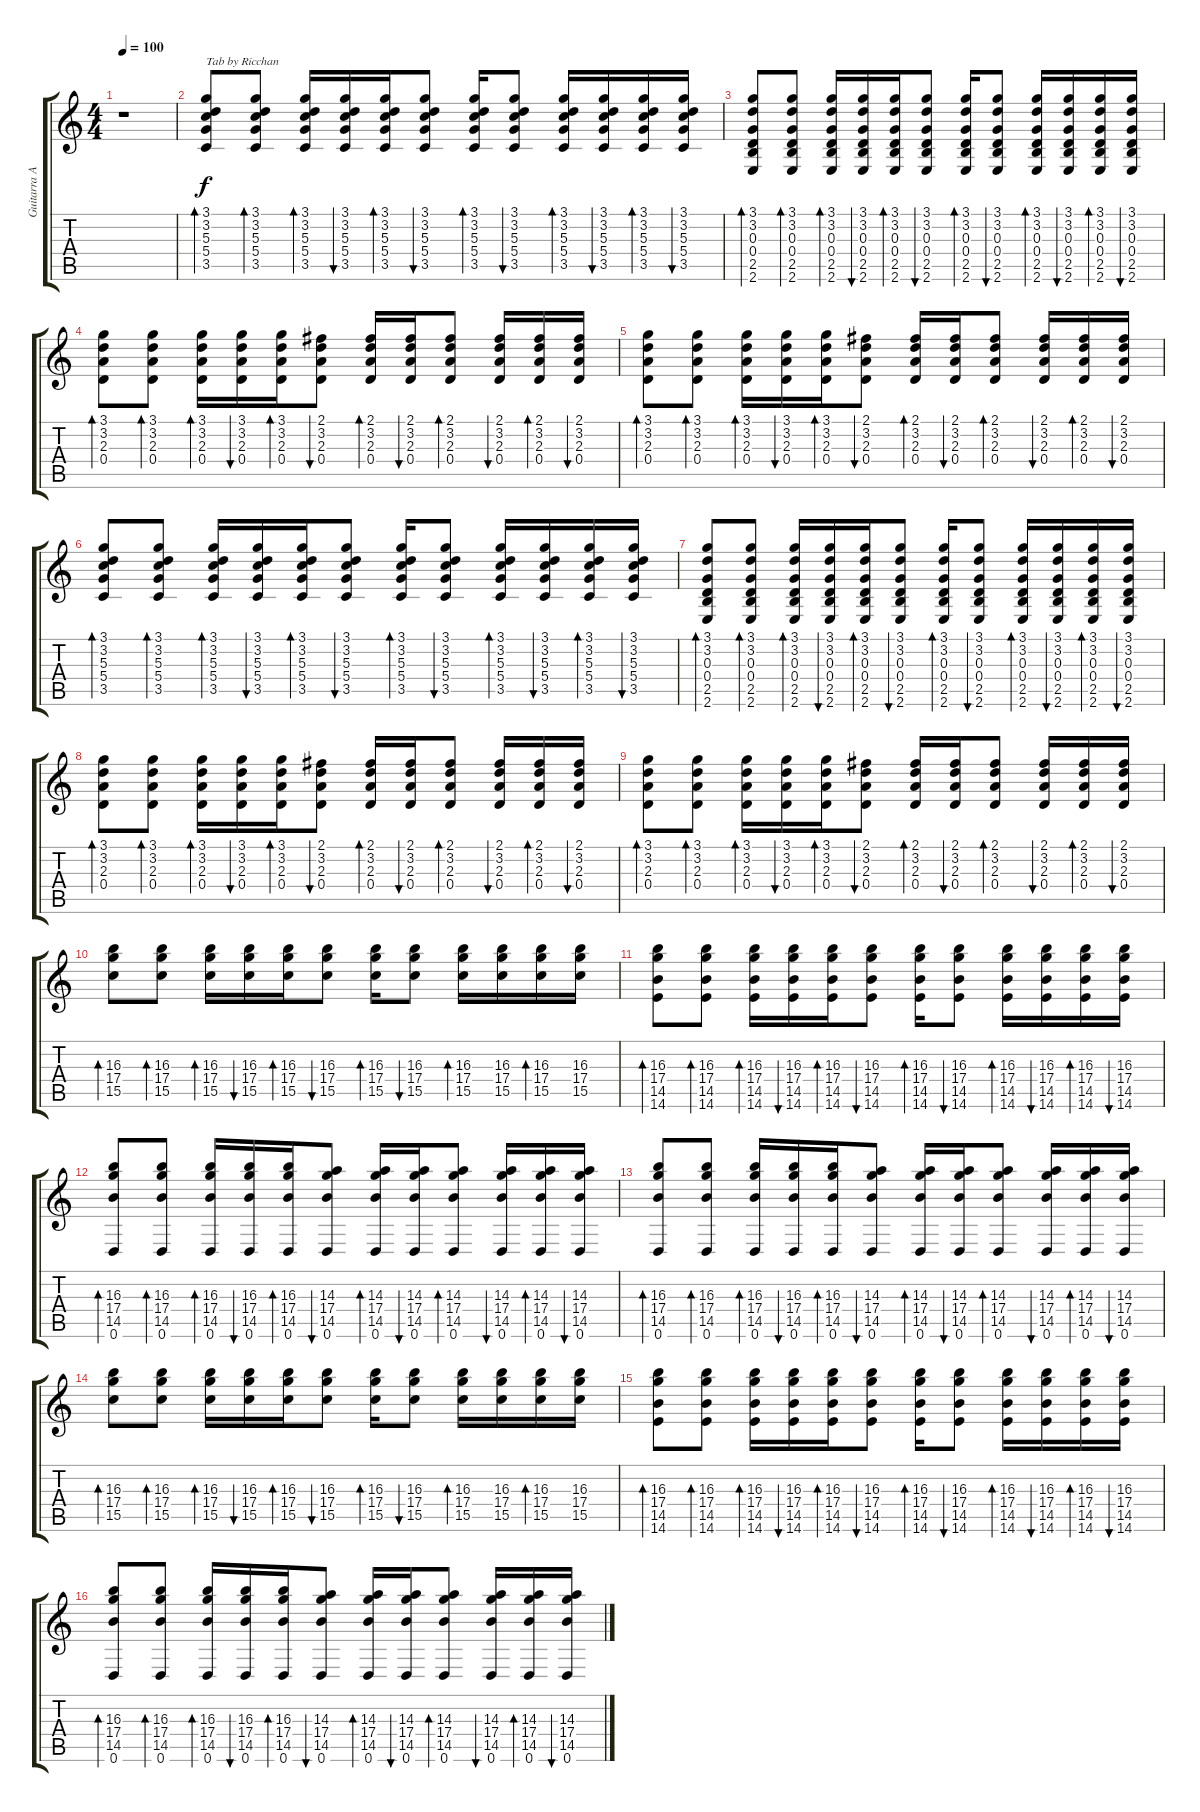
\track ("Guitarra Acústica" "Guitarra A") {instrument acousticguitarsteel}
\staff {score tabs}
\tuning (E4 B3 G3 D3 A2 D2) {hide}
\ts (4 4)
\tempo 100
\clef g2
\ks c
r.1{dy f instrument acousticguitarsteel} |
(3.1 3.2 5.3 5.4 3.5).8{bd 30 txt "Tab by Ricchan"} (3.1 3.2 5.3 5.4 3.5).8{bd 30} (3.1 3.2 5.3 5.4 3.5).16{bd 30} (3.1 3.2 5.3 5.4 3.5).16{bu 30} (3.1 3.2 5.3 5.4 3.5).16{bd 30} (3.1 3.2 5.3 5.4 3.5).8{bu 30} (3.1 3.2 5.3 5.4 3.5).16{bd 30} (3.1 3.2 5.3 5.4 3.5).8{bu 30} (3.1 3.2 5.3 5.4 3.5).16{bd 30} (3.1 3.2 5.3 5.4 3.5).16{bu 30} (3.1 3.2 5.3 5.4 3.5).16{bd 30} (3.1 3.2 5.3 5.4 3.5).16{bu 30} |
(3.1 3.2 0.3 0.4 2.5 2.6).8{bd 30} (3.1 3.2 0.3 0.4 2.5 2.6).8{bd 30} (3.1 3.2 0.3 0.4 2.5 2.6).16{bd 30} (3.1 3.2 0.3 0.4 2.5 2.6).16{bu 30} (3.1 3.2 0.3 0.4 2.5 2.6).16{bd 30} (3.1 3.2 0.3 0.4 2.5 2.6).8{bu 30} (3.1 3.2 0.3 0.4 2.5 2.6).16{bd 30} (3.1 3.2 0.3 0.4 2.5 2.6).8{bu 30} (3.1 3.2 0.3 0.4 2.5 2.6).16{bd 30} (3.1 3.2 0.3 0.4 2.5 2.6).16{bu 30} (3.1 3.2 0.3 0.4 2.5 2.6).16{bd 30} (3.1 3.2 0.3 0.4 2.5 2.6).16{bu 30} |
(3.1 3.2 2.3 0.4).8{bd 30} (3.1 3.2 2.3 0.4).8{bd 30} (3.1 3.2 2.3 0.4).16{bd 30} (3.1 3.2 2.3 0.4).16{bu 30} (3.1 3.2 2.3 0.4).16{bd 30} (2.1 3.2 2.3 0.4).8{bu 30} (2.1 3.2 2.3 0.4).16{bd 30} (2.1 3.2 2.3 0.4).16{bu 30} (2.1 3.2 2.3 0.4).8{bd 30} (2.1 3.2 2.3 0.4).16{bu 30} (2.1 3.2 2.3 0.4).16{bd 30} (2.1 3.2 2.3 0.4).16{bu 30} |
(3.1 3.2 2.3 0.4).8{bd 30} (3.1 3.2 2.3 0.4).8{bd 30} (3.1 3.2 2.3 0.4).16{bd 30} (3.1 3.2 2.3 0.4).16{bu 30} (3.1 3.2 2.3 0.4).16{bd 30} (2.1 3.2 2.3 0.4).8{bu 30} (2.1 3.2 2.3 0.4).16{bd 30} (2.1 3.2 2.3 0.4).16{bu 30} (2.1 3.2 2.3 0.4).8{bd 30} (2.1 3.2 2.3 0.4).16{bu 30} (2.1 3.2 2.3 0.4).16{bd 30} (2.1 3.2 2.3 0.4).16{bu 30} |
(3.1 3.2 5.3 5.4 3.5).8{bd 30} (3.1 3.2 5.3 5.4 3.5).8{bd 30} (3.1 3.2 5.3 5.4 3.5).16{bd 30} (3.1 3.2 5.3 5.4 3.5).16{bu 30} (3.1 3.2 5.3 5.4 3.5).16{bd 30} (3.1 3.2 5.3 5.4 3.5).8{bu 30} (3.1 3.2 5.3 5.4 3.5).16{bd 30} (3.1 3.2 5.3 5.4 3.5).8{bu 30} (3.1 3.2 5.3 5.4 3.5).16{bd 30} (3.1 3.2 5.3 5.4 3.5).16{bu 30} (3.1 3.2 5.3 5.4 3.5).16{bd 30} (3.1 3.2 5.3 5.4 3.5).16{bu 30} |
(3.1 3.2 0.3 0.4 2.5 2.6).8{bd 30} (3.1 3.2 0.3 0.4 2.5 2.6).8{bd 30} (3.1 3.2 0.3 0.4 2.5 2.6).16{bd 30} (3.1 3.2 0.3 0.4 2.5 2.6).16{bu 30} (3.1 3.2 0.3 0.4 2.5 2.6).16{bd 30} (3.1 3.2 0.3 0.4 2.5 2.6).8{bu 30} (3.1 3.2 0.3 0.4 2.5 2.6).16{bd 30} (3.1 3.2 0.3 0.4 2.5 2.6).8{bu 30} (3.1 3.2 0.3 0.4 2.5 2.6).16{bd 30} (3.1 3.2 0.3 0.4 2.5 2.6).16{bu 30} (3.1 3.2 0.3 0.4 2.5 2.6).16{bd 30} (3.1 3.2 0.3 0.4 2.5 2.6).16{bu 30} |
(3.1 3.2 2.3 0.4).8{bd 30} (3.1 3.2 2.3 0.4).8{bd 30} (3.1 3.2 2.3 0.4).16{bd 30} (3.1 3.2 2.3 0.4).16{bu 30} (3.1 3.2 2.3 0.4).16{bd 30} (2.1 3.2 2.3 0.4).8{bu 30} (2.1 3.2 2.3 0.4).16{bd 30} (2.1 3.2 2.3 0.4).16{bu 30} (2.1 3.2 2.3 0.4).8{bd 30} (2.1 3.2 2.3 0.4).16{bu 30} (2.1 3.2 2.3 0.4).16{bd 30} (2.1 3.2 2.3 0.4).16{bu 30} |
(3.1 3.2 2.3 0.4).8{bd 30} (3.1 3.2 2.3 0.4).8{bd 30} (3.1 3.2 2.3 0.4).16{bd 30} (3.1 3.2 2.3 0.4).16{bu 30} (3.1 3.2 2.3 0.4).16{bd 30} (2.1 3.2 2.3 0.4).8{bu 30} (2.1 3.2 2.3 0.4).16{bd 30} (2.1 3.2 2.3 0.4).16{bu 30} (2.1 3.2 2.3 0.4).8{bd 30} (2.1 3.2 2.3 0.4).16{bu 30} (2.1 3.2 2.3 0.4).16{bd 30} (2.1 3.2 2.3 0.4).16{bu 30} |
(16.3 17.4 15.5).8{bd 30} (16.3 17.4 15.5).8{bd 30} (16.3 17.4 15.5).16{bd 30} (16.3 17.4 15.5).16{bu 30} (16.3 17.4 15.5).16{bd 30} (16.3 17.4 15.5).8{bu 30} (16.3 17.4 15.5).16{bd 30} (16.3 17.4 15.5).8{bu 30} (16.3 17.4 15.5).16{bd 30} (16.3 17.4 15.5).16 (16.3 17.4 15.5).16{bd 30} (16.3 17.4 15.5).16 |
(16.3 17.4 14.5 14.6).8{bd 30} (16.3 17.4 14.5 14.6).8{bd 30} (16.3 17.4 14.5 14.6).16{bd 30} (16.3 17.4 14.5 14.6).16{bu 30} (16.3 17.4 14.5 14.6).16{bd 30} (16.3 17.4 14.5 14.6).8{bu 30} (16.3 17.4 14.5 14.6).16{bd 30} (16.3 17.4 14.5 14.6).8{bu 30} (16.3 17.4 14.5 14.6).16{bd 30} (16.3 17.4 14.5 14.6).16{bu 30} (16.3 17.4 14.5 14.6).16{bd 30} (16.3 17.4 14.5 14.6).16{bu 30} |
(16.3 17.4 14.5 0.6).8{bd 30} (16.3 17.4 14.5 0.6).8{bd 30} (16.3 17.4 14.5 0.6).16{bd 30} (16.3 17.4 14.5 0.6).16{bu 30} (16.3 17.4 14.5 0.6).16{bd 30} (14.3 17.4 14.5 0.6).8{bu 30} (14.3 17.4 14.5 0.6).16{bd 30} (14.3 17.4 14.5 0.6).16{bu 30} (14.3 17.4 14.5 0.6).8{bd 30} (14.3 17.4 14.5 0.6).16{bu 30} (14.3 17.4 14.5 0.6).16{bd 30} (14.3 17.4 14.5 0.6).16{bu 30} |
(16.3 17.4 14.5 0.6).8{bd 30} (16.3 17.4 14.5 0.6).8{bd 30} (16.3 17.4 14.5 0.6).16{bd 30} (16.3 17.4 14.5 0.6).16{bu 30} (16.3 17.4 14.5 0.6).16{bd 30} (14.3 17.4 14.5 0.6).8{bu 30} (14.3 17.4 14.5 0.6).16{bd 30} (14.3 17.4 14.5 0.6).16{bu 30} (14.3 17.4 14.5 0.6).8{bd 30} (14.3 17.4 14.5 0.6).16{bu 30} (14.3 17.4 14.5 0.6).16{bd 30} (14.3 17.4 14.5 0.6).16{bu 30} |
(16.3 17.4 15.5).8{bd 30} (16.3 17.4 15.5).8{bd 30} (16.3 17.4 15.5).16{bd 30} (16.3 17.4 15.5).16{bu 30} (16.3 17.4 15.5).16{bd 30} (16.3 17.4 15.5).8{bu 30} (16.3 17.4 15.5).16{bd 30} (16.3 17.4 15.5).8{bu 30} (16.3 17.4 15.5).16{bd 30} (16.3 17.4 15.5).16 (16.3 17.4 15.5).16{bd 30} (16.3 17.4 15.5).16 |
(16.3 17.4 14.5 14.6).8{bd 30} (16.3 17.4 14.5 14.6).8{bd 30} (16.3 17.4 14.5 14.6).16{bd 30} (16.3 17.4 14.5 14.6).16{bu 30} (16.3 17.4 14.5 14.6).16{bd 30} (16.3 17.4 14.5 14.6).8{bu 30} (16.3 17.4 14.5 14.6).16{bd 30} (16.3 17.4 14.5 14.6).8{bu 30} (16.3 17.4 14.5 14.6).16{bd 30} (16.3 17.4 14.5 14.6).16{bu 30} (16.3 17.4 14.5 14.6).16{bd 30} (16.3 17.4 14.5 14.6).16{bu 30} |
(16.3 17.4 14.5 0.6).8{bd 30} (16.3 17.4 14.5 0.6).8{bd 30} (16.3 17.4 14.5 0.6).16{bd 30} (16.3 17.4 14.5 0.6).16{bu 30} (16.3 17.4 14.5 0.6).16{bd 30} (14.3 17.4 14.5 0.6).8{bu 30} (14.3 17.4 14.5 0.6).16{bd 30} (14.3 17.4 14.5 0.6).16{bu 30} (14.3 17.4 14.5 0.6).8{bd 30} (14.3 17.4 14.5 0.6).16{bu 30} (14.3 17.4 14.5 0.6).16{bd 30} (14.3 17.4 14.5 0.6).16{bu 30}
